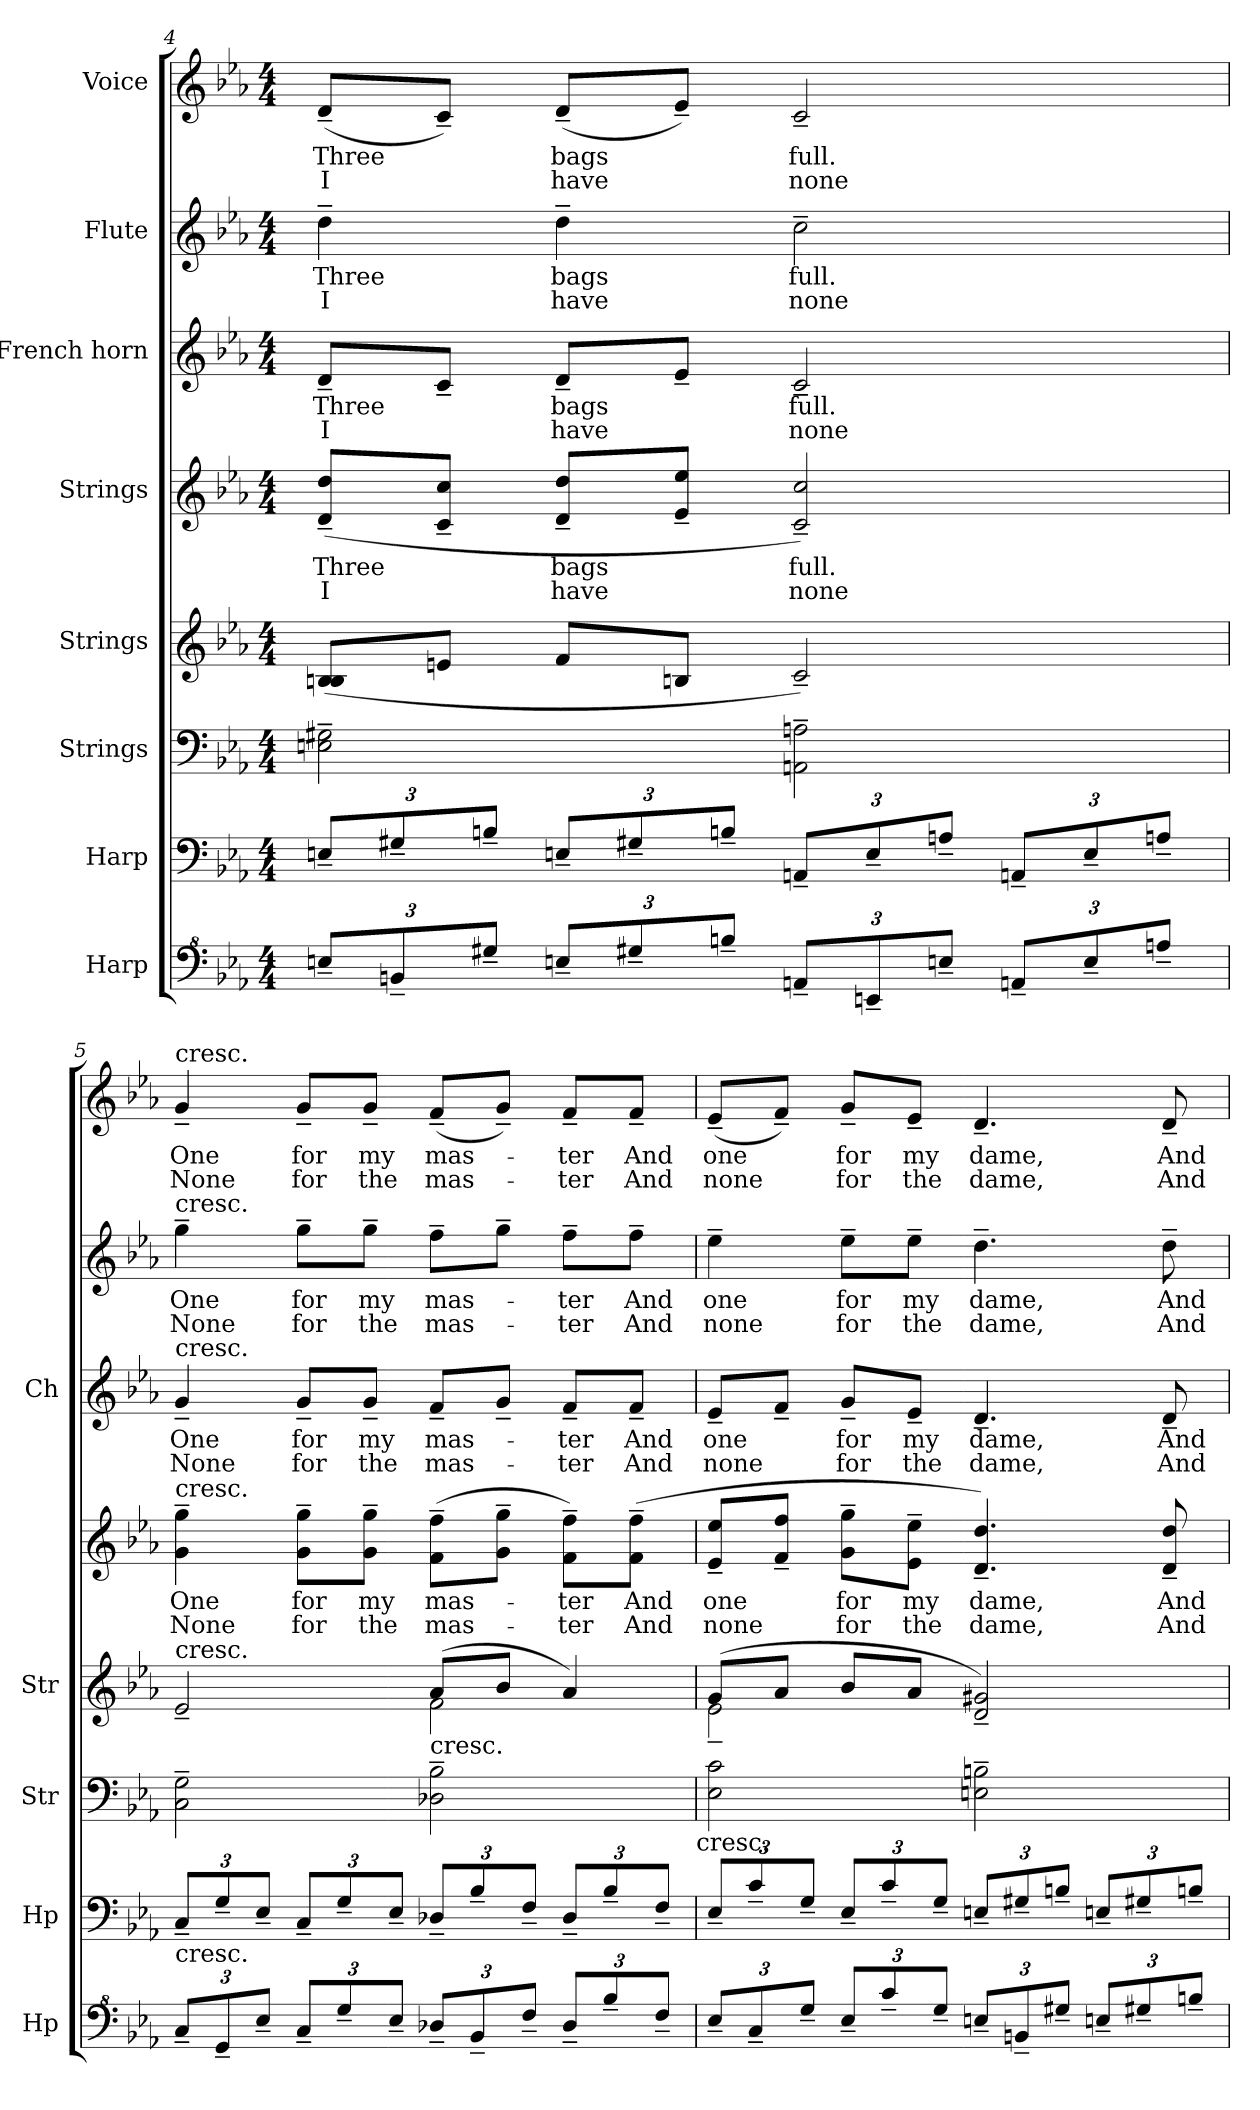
**kern	**kern	**kern	**kern	**kern	**text	**text	**kern	**text	**text	**kern	**text	**text	**kern	**text	**text
*part8	*part7	*part6	*part5	*part4	*part4	*part4	*part3	*part3	*part3	*part2	*part2	*part2	*part1	*part1	*part1
*staff8	*staff7	*staff6	*staff5	*staff4	*staff4	*staff4	*staff3	*staff3	*staff3	*staff2	*staff2	*staff2	*staff1	*staff1	*staff1
*I"Harp	*I"Harp	*I"Strings	*I"Strings	*I"Strings	*	*	*I"French horn	*	*	*I"Flute	*	*	*I"Voice	*	*
*I'Hp	*I'Hp	*I'Str	*I'Str	*	*	*	*I'Ch	*	*	*	*	*	*	*	*
!!LO:PB:g=z
*clefF^4	*clefF4	*clefF4	*clefG2	*clefG2	*	*	*clefG2	*	*	*clefG2	*	*	*clefG2	*	*
*k[b-e-a-]	*k[b-e-a-]	*k[b-e-a-]	*k[b-e-a-]	*k[b-e-a-]	*	*	*k[b-e-a-]	*	*	*k[b-e-a-]	*	*	*k[b-e-a-]	*	*
*E-:	*E-:	*E-:	*E-:	*E-:	*	*	*E-:	*	*	*E-:	*	*	*E-:	*	*
*M4/4	*M4/4	*M4/4	*M4/4	*M4/4	*	*	*M4/4	*	*	*M4/4	*	*	*M4/4	*	*
*Xbrackettup	*Xbrackettup	*	*	*	*	*	*	*	*	*	*	*	*	*	*
=4	=4	=4	=4	=4	=4	=4	=4	=4	=4	=4	=4	=4	=4	=4	=4
!	!	!	!	!	!LO:LY:a	!LO:LY:a:rj	!	!LO:LY:a	!LO:LY:a:rj	!	!LO:LY:a	!LO:LY:a:rj	!	!LO:LY:b	!LO:LY:b:rj
12en~</L	12En~</L	2G#X\~> 2En\~>	(>8Bn/ 8B\L	(>8dd/~< 8d/~<L	Three	I	8d~</L	Three	I	4dd~>\	Three	I	(>8d~</L	Three	I
12Bn~</	12G#X~</	.	.	.	.	.	.	.	.	.	.	.	.	.	.
.	.	.	8en/J	8cc/~< 8c/~<J	.	.	8c~</J	.	.	.	.	.	8c~</J)	.	.
12g#X~</J	12Bn~</J	.	.	.	.	.	.	.	.	.	.	.	.	.	.
!	!	!	!	!	!LO:LY:a	!LO:LY:a	!	!LO:LY:a	!LO:LY:a	!	!LO:LY:a	!LO:LY:a	!	!LO:LY:b	!LO:LY:b
12en~</L	12En~</L	.	8f/L	8dd/~< 8d/~<L	bags	have	8d~</L	bags	have	4dd~>\	bags	have	(>8d~</L	bags	have
12g#X~</	12G#X~</	.	.	.	.	.	.	.	.	.	.	.	.	.	.
.	.	.	8Bn/J	8ee-/~< 8e-/~<J	.	.	8e-~</J	.	.	.	.	.	8e-~</J)	.	.
12bn~</J	12Bn~</J	.	.	.	.	.	.	.	.	.	.	.	.	.	.
!	!	!	!	!	!LO:LY:a:cj	!LO:LY:a:cj	!	!LO:LY:a:cj	!LO:LY:a:cj	!	!LO:LY:a:cj	!LO:LY:a:cj	!	!LO:LY:b:cj	!LO:LY:b:cj
12An~</L	12AAn~</L	2An\~> 2AAn\~>	2c~</)	2cc/~< 2c/~<)	full.	none	2c~</	full.	none	2cc~>\	full.	none	2c~</	full.	none
12En~</	12E~</	.	.	.	.	.	.	.	.	.	.	.	.	.	.
12en~</J	12An~</J	.	.	.	.	.	.	.	.	.	.	.	.	.	.
12An~</L	12AAn~</L	.	.	.	.	.	.	.	.	.	.	.	.	.	.
12e~</	12E~</	.	.	.	.	.	.	.	.	.	.	.	.	.	.
12an~</J	12An~</J	.	.	.	.	.	.	.	.	.	.	.	.	.	.
=5	=5	=5	=5	=5	=5	=5	=5	=5	=5	=5	=5	=5	=5	=5	=5
*	*	*	*^	*	*	*	*	*	*	*	*	*	*	*	*
!	!	!	!	!	!	!	!	!	!	!	!	!	!	!LO:TX:a:t=cresc.	!	!
!	!	!	!	!	!	!	!	!	!	!	!LO:TX:a:t=cresc.	!	!	!	!	!
!	!	!	!	!	!	!	!	!LO:TX:a:t=cresc.	!	!	!	!	!	!	!	!
!	!	!	!	!	!LO:TX:a:t=cresc.	!	!	!	!	!	!	!	!	!	!	!
!	!	!	!LO:TX:a:t=cresc.	!	!	!	!	!	!	!	!	!	!	!	!	!
!LO:TX:a:t=cresc.	!	!	!	!	!	!	!	!	!	!	!	!	!	!	!	!
!	!	!	!	!	!	!LO:LY:a:cj	!LO:LY:a:cj	!	!LO:LY:a:cj	!LO:LY:a:cj	!	!LO:LY:a:cj	!LO:LY:a:cj	!	!LO:LY:b:cj	!LO:LY:b:cj
12c~</L	12C~</L	2G\~> 2C\~>	2e-~</	2ryy	4gg\~> 4g\~>	One	None	4g~</	One	None	4gg~>\	One	None	4g~</	One	None
12G~</	12G~</	.	.	.	.	.	.	.	.	.	.	.	.	.	.	.
12e-~</J	12E-~</J	.	.	.	.	.	.	.	.	.	.	.	.	.	.	.
!	!	!	!	!	!	!LO:LY:a:cj	!LO:LY:a:cj	!	!LO:LY:a:cj	!LO:LY:a:cj	!	!LO:LY:a:cj	!LO:LY:a:cj	!	!LO:LY:b:cj	!LO:LY:b:cj
12c~</L	12C~</L	.	.	.	8gg\~> 8g\~>L	for	for	8g~</L	for	for	8gg~>\L	for	for	8g~</L	for	for
12g~</	12G~</	.	.	.	.	.	.	.	.	.	.	.	.	.	.	.
!	!	!	!	!	!	!LO:LY:a:cj	!LO:LY:a:cj	!	!LO:LY:a:cj	!LO:LY:a:cj	!	!LO:LY:a:cj	!LO:LY:a:cj	!	!LO:LY:b:cj	!LO:LY:b:cj
.	.	.	.	.	8gg\~> 8g\~>J	my	the	8g~</J	my	the	8gg~>\J	my	the	8g~</J	my	the
12e-~</J	12E-~</J	.	.	.	.	.	.	.	.	.	.	.	.	.	.	.
!	!	!LO:TX:a:t=cresc.	!	!	!	!	!	!	!	!	!	!	!	!	!	!
!	!	!	!	!	!	!LO:LY:a	!LO:LY:a	!	!LO:LY:a	!LO:LY:a	!	!LO:LY:a	!LO:LY:a	!	!LO:LY:b	!LO:LY:b
12d-X~</L	12D-X~</L	2D-X\~> 2B-\~>	(>8a-/L	2f\	(>8ff\~> 8f\~>L	mas-	-mas-	8f~</L	mas-	-mas-	8ff~>\L	mas-	-mas-	(>8f~</L	mas-	-mas-
12B-~</	12B-~</	.	.	.	.	.	.	.	.	.	.	.	.	.	.	.
.	.	.	8b-/J	.	8gg\~> 8g\~>J	.	.	8g~</J	.	.	8gg~>\J	.	.	8g~</J)	.	.
12f~</J	12F~</J	.	.	.	.	.	.	.	.	.	.	.	.	.	.	.
!	!	!	!	!	!	!LO:LY:a:cj	!LO:LY:a:cj	!	!LO:LY:a:cj	!LO:LY:a:cj	!	!LO:LY:a:cj	!LO:LY:a:cj	!	!LO:LY:b:cj	!LO:LY:b:cj
12d-~</L	12D-~</L	.	4a-/)	.	8ff\~> 8f\~>L)	-ter	ter	8f~</L	-ter	ter	8ff~>\L	-ter	ter	8f~</L	-ter	ter
12b-~</	12B-~</	.	.	.	.	.	.	.	.	.	.	.	.	.	.	.
!	!	!	!	!	!	!LO:LY:a:cj	!LO:LY:a:cj	!	!LO:LY:a:cj	!LO:LY:a:cj	!	!LO:LY:a:cj	!LO:LY:a:cj	!	!LO:LY:b:cj	!LO:LY:b:cj
.	.	.	.	.	(>8ff\~> 8f\~>J	And	And	8f~</J	And	And	8ff~>\J	And	And	8f~</J	And	And
12f~</J	12F~</J	.	.	.	.	.	.	.	.	.	.	.	.	.	.	.
!	!	!LO:TX:b:t=cresc.	!	!	!	!	!	!	!	!	!	!	!	!	!	!
=6	=6	=6	=6	=6	=6	=6	=6	=6	=6	=6	=6	=6	=6	=6	=6	=6
!	!	!	!	!	!	!LO:LY:a	!LO:LY:a	!	!LO:LY:a	!LO:LY:a	!	!LO:LY:a	!LO:LY:a	!	!LO:LY:b	!LO:LY:b
12e-~</L	12E-~</L	2c\ 2E-\	(>8g/L	2e-~<\	8ee-/~< 8e-/~<L	one	none	8e-~</L	one	none	4ee-~>\	one	none	(>8e-~</L	one	none
12c~</	12c~</	.	.	.	.	.	.	.	.	.	.	.	.	.	.	.
.	.	.	8a-/J	.	8ff/~< 8f/~<J	.	.	8f~</J	.	.	.	.	.	8f~</J)	.	.
12g~</J	12G~</J	.	.	.	.	.	.	.	.	.	.	.	.	.	.	.
!	!	!	!	!	!	!LO:LY:a:cj	!LO:LY:a:cj	!	!LO:LY:a:cj	!LO:LY:a:cj	!	!LO:LY:a:cj	!LO:LY:a:cj	!	!LO:LY:b:cj	!LO:LY:b:cj
12e-~</L	12E-~</L	.	8b-/L	.	8gg\~> 8g\~>L	for	for	8g~</L	for	for	8ee-~>\L	for	for	8g~</L	for	for
12cc~</	12c~</	.	.	.	.	.	.	.	.	.	.	.	.	.	.	.
!	!	!	!	!	!	!LO:LY:a:cj	!LO:LY:a:cj	!	!LO:LY:a:cj	!LO:LY:a:cj	!	!LO:LY:a:cj	!LO:LY:a:cj	!	!LO:LY:b:cj	!LO:LY:b:cj
.	.	.	8a-/J	.	8ee-\~> 8e-\~>J	my	the	8e-~</J	my	the	8ee-~>\J	my	the	8e-~</J	my	the
12g~</J	12G~</J	.	.	.	.	.	.	.	.	.	.	.	.	.	.	.
!	!	!	!	!	!	!LO:LY:a:cj	!LO:LY:a:cj	!	!LO:LY:a:cj	!LO:LY:a:cj	!	!LO:LY:a:cj	!LO:LY:a:cj	!	!LO:LY:b:cj	!LO:LY:b:cj
12en~</L	12En~</L	2Bn\~> 2En\~>	2g#X/~< 2d/~<)	2ryy	4.dd/~< 4.d/~<)	dame,	dame,	4.d~</	dame,	dame,	4.dd~>\	dame,	dame,	4.d~</	dame,	dame,
12Bn~</	12G#X~</	.	.	.	.	.	.	.	.	.	.	.	.	.	.	.
12g#X~</J	12Bn~</J	.	.	.	.	.	.	.	.	.	.	.	.	.	.	.
12en~</L	12En~</L	.	.	.	.	.	.	.	.	.	.	.	.	.	.	.
12g#X~</	12G#X~</	.	.	.	.	.	.	.	.	.	.	.	.	.	.	.
!	!	!	!	!	!	!LO:LY:a:cj	!LO:LY:a:cj	!	!LO:LY:a:cj	!LO:LY:a:cj	!	!LO:LY:a:cj	!LO:LY:a:cj	!	!LO:LY:b:cj	!LO:LY:b:cj
.	.	.	.	.	8dd/~< 8d/~<	And	And	8d~</	And	And	8dd~>\	And	And	8d~</	And	And
12bn~</J	12Bn~</J	.	.	.	.	.	.	.	.	.	.	.	.	.	.	.
*	*	*	*v	*v	*	*	*	*	*	*	*	*	*	*	*	*
=	=	=	=	=	=	=	=	=	=	=	=	=	=	=	=
*-	*-	*-	*-	*-	*-	*-	*-	*-	*-	*-	*-	*-	*-	*-	*-
